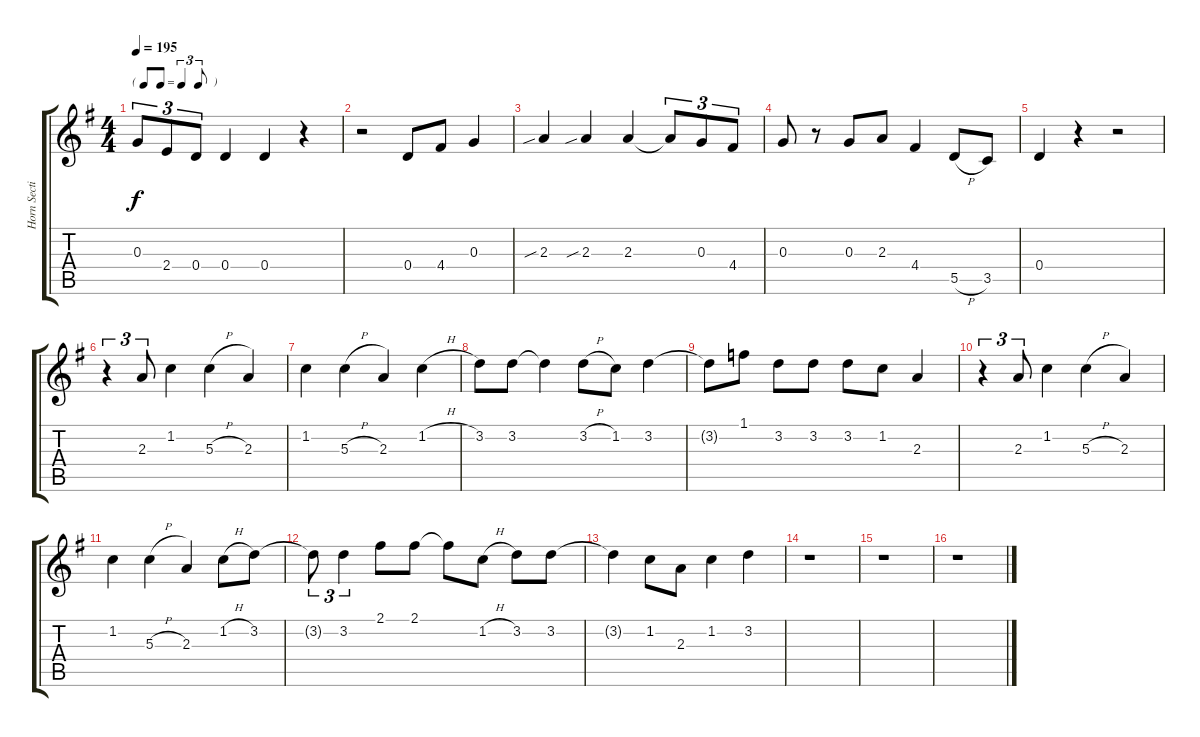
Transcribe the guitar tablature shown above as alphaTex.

\track ("Horn Section" "Horn Secti") {instrument tenorsax}
\staff {score tabs}
\tuning (E5 B4 G4 D4 A3 E3) {hide}
\ts (4 4)
\tf triplet8th
\tempo 195
\clef g2
\ks g
0.3.8{tu (3 2) dy f} 2.4.8{tu (3 2)} 0.4.8{tu (3 2)} 0.4.4 0.4.4 r.4 |
r.2 0.4.8 4.4.8 0.3.4 |
2.3{sib}.4 2.3{sib}.4 2.3.4 2.3{t}.8{tu (3 2)} 0.3.8{tu (3 2)} 4.4.8{tu (3 2)} |
0.3.8 r.8 0.3.8 2.3.8 4.4.4 5.5{h}.8 3.5.8 |
0.4.4 r.4 r.2 |
r.4{tu (3 2)} 2.3.8{tu (3 2)} 1.2.4 5.3{h}.4 2.3.4 |
1.2.4 5.3{h}.4 2.3.4 1.2{h}.4 |
3.2.8 3.2.8 3.2{t}.4 3.2{h}.8 1.2.8 3.2.4 |
3.2{t}.8 1.1.8 3.2.8 3.2.8 3.2.8 1.2.8 2.3.4 |
r.4{tu (3 2)} 2.3.8{tu (3 2)} 1.2.4 5.3{h}.4 2.3.4 |
1.2.4 5.3{h}.4 2.3.4 1.2{h}.8 3.2.8 |
3.2{t}.8{tu (3 2)} 3.2.4{tu (3 2)} 2.1.8 2.1.8 2.1{t}.8 1.2{h}.8 3.2.8 3.2.8 |
3.2{t}.4 1.2.8 2.3.8 1.2.4 3.2.4 |
r.1 |
r.1 |
r.1
